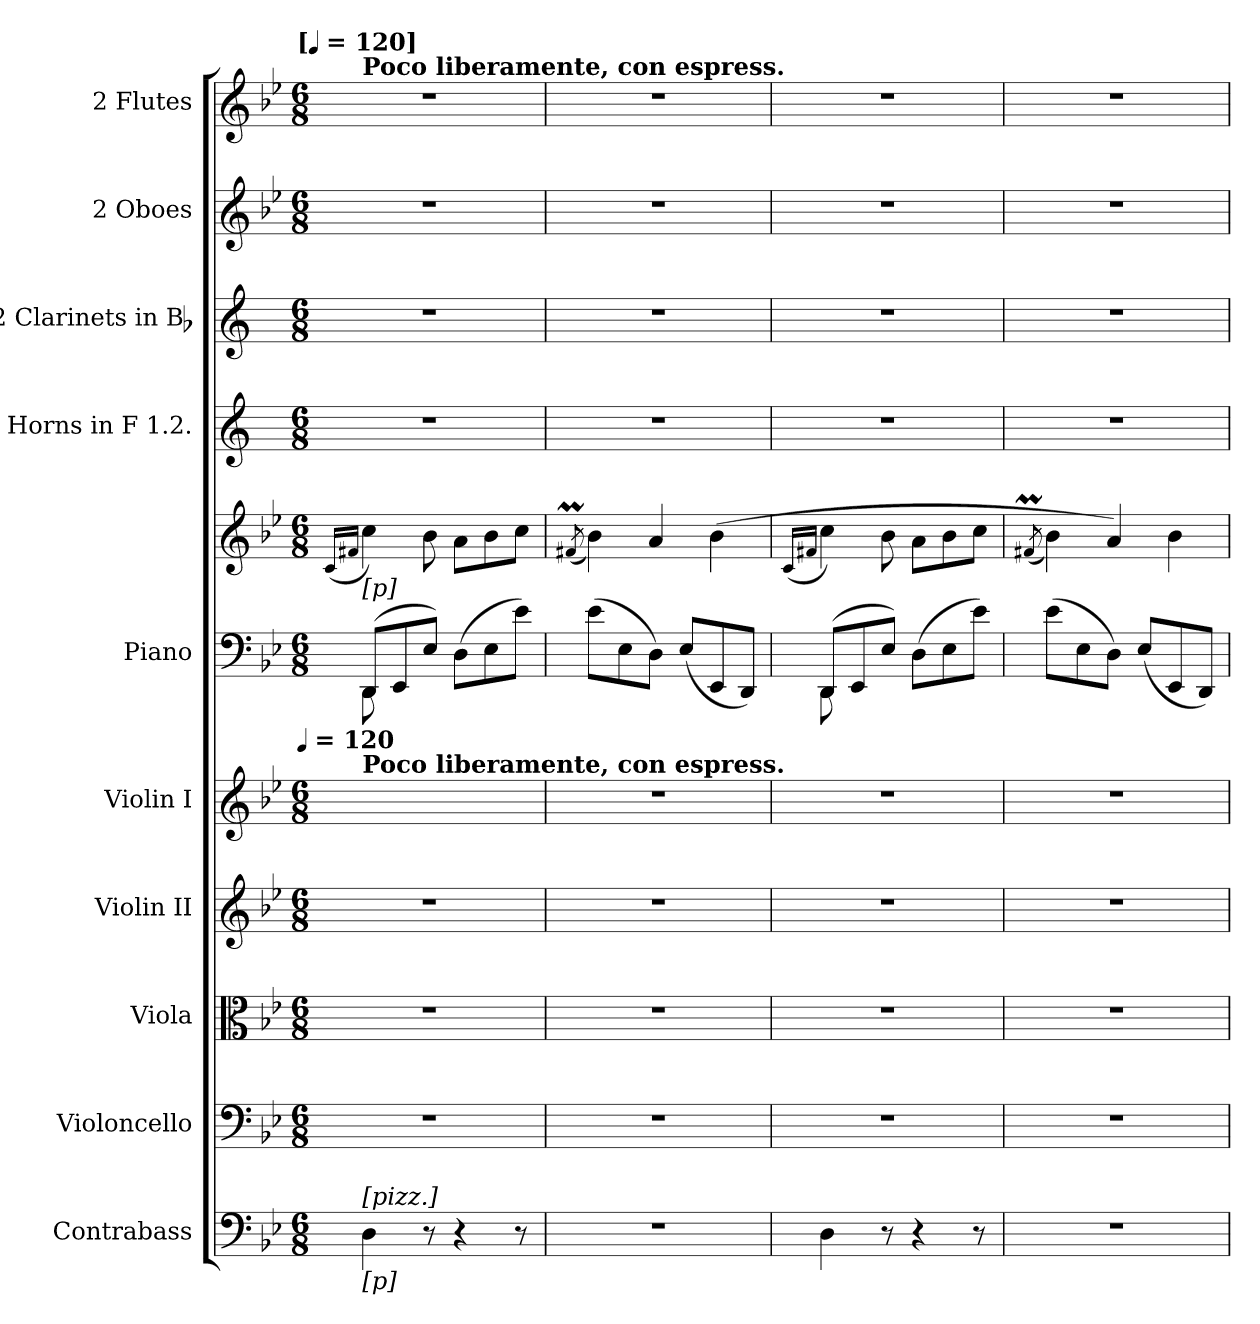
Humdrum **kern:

**kern	**kern	**kern	**kern	**kern	**kern	**kern	**kern	**kern	**kern	**kern
*part10	*part9	*part8	*part7	*part6	*part5	*part5	*part4	*part3	*part2	*part1
*staff11	*staff10	*staff9	*staff8	*staff7	*staff6	*staff5	*staff4	*staff3	*staff2	*staff1
*I"Contrabass	*I"Violoncello	*I"Viola	*I"Violin II	*I"Violin I	*I"Piano	*	*I"Horns in F 1.2.	*I"2 Clarinets in Bb	*I"2 Oboes	*I"2 Flutes
*I'Cb.	*I'Vc.	*I'Vla.	*I'Vln. II	*I'Vln. I	*I'Pno.	*	*I'1.2.Hn.	*I'1.2.Cl.	*I'1.2.Ob.	*I'1.2.Fl.
*clefF4	*clefF4	*clefC3	*clefG2	*clefG2	*clefF4	*clefG2	*clefG2	*clefG2	*clefG2	*clefG2
*ITrd7c12	*	*	*	*	*	*	*ITrd4c7	*ITrd1c2	*	*
*k[b-e-]	*k[b-e-]	*k[b-e-]	*k[b-e-]	*k[b-e-]	*k[b-e-]	*k[b-e-]	*k[b-]	*k[b-e-]	*k[b-e-]	*k[b-e-]
*B-:	*B-:	*B-:	*B-:	*B-:	*B-:	*B-:	*F:	*B-:	*B-:	*B-:
!!LO:TX:omd:t=[[quarter] = 120]
*M6/8	*M6/8	*M6/8	*M6/8	*M6/8	*M6/8	*M6/8	*M6/8	*M6/8	*M6/8	*M6/8
*MM120	*MM120	*MM120	*MM120	*MM120	*MM120	*MM120	*MM120	*MM120	*MM120	*MM120
=1	=1	=1	=1	=1	=1	=1	=1	=1	=1	=1
!	!	!	!	!LO:TX:t=[quarter] = 120	!	!	!	!	!	!
.	.	.	.	.	.	(<16qqc/LL	.	.	.	.
.	.	.	.	.	.	16qqf#X/JJ	.	.	.	.
*	*	*	*	*	*^	*	*	*	*	*
!	!	!	!	!	!	!	!	!	!	!	!LO:TX:a:B:t=Poco liberamente, con espress.
!	!	!	!	!	!	!	!LO:TX:b:t=[p]	!	!	!	!
!	!	!	!	!LO:TX:a:B:t=Poco liberamente, con espress.	!	!	!	!	!	!	!
!LO:TX:b:t=[p]	!	!	!	!	!	!	!	!	!	!	!
!LO:TX:a:t=[pizz.]	!	!	!	!	!	!	!	!	!	!	!
4DD	4%3r	4%3r	4%3r	4%3r	(<8DDL	8DD	4cc)	4%3r	4%3r	4%3r	4%3r
.	.	.	.	.	8EE-	2ryy	.	.	.	.	.
8r	.	.	.	.	8E-J)	.	8b-	.	.	.	.
4r	.	.	.	.	(8DL	.	8aL	.	.	.	.
.	.	.	.	.	8E-	.	8b-	.	.	.	.
8r	.	.	.	.	8e-J)	8ryy	8ccJ	.	.	.	.
*	*	*	*	*	*v	*v	*	*	*	*	*
=2	=2	=2	=2	=2	=2	=2	=2	=2	=2	=2
.	.	.	.	.	.	(8qf#Xm/	.	.	.	.
4%3r	4%3r	4%3r	4%3r	4%3r	(8e-L	4b-)	4%3r	4%3r	4%3r	4%3r
.	.	.	.	.	8E-	.	.	.	.	.
.	.	.	.	.	8DJ)	4ai	.	.	.	.
.	.	.	.	.	(8E-L	.	.	.	.	.
.	.	.	.	.	8EE-	(4b-	.	.	.	.
.	.	.	.	.	8DDJ)	.	.	.	.	.
=3	=3	=3	=3	=3	=3	=3	=3	=3	=3	=3
.	.	.	.	.	.	(16qqc/LL	.	.	.	.
.	.	.	.	.	.	16qqf#X/JJ	.	.	.	.
*	*	*	*	*	*^	*	*	*	*	*
4DD	4%3r	4%3r	4%3r	4%3r	(<8DDL	8DD	4cc)	4%3r	4%3r	4%3r	4%3r
.	.	.	.	.	8EE-	2ryy	.	.	.	.	.
8r	.	.	.	.	8E-J)	.	8b-	.	.	.	.
4r	.	.	.	.	(8DL	.	8aL	.	.	.	.
.	.	.	.	.	8E-	.	8b-	.	.	.	.
8r	.	.	.	.	8e-J)	8ryy	8ccJ	.	.	.	.
*	*	*	*	*	*v	*v	*	*	*	*	*
=4	=4	=4	=4	=4	=4	=4	=4	=4	=4	=4
.	.	.	.	.	.	(8qf#Xm/	.	.	.	.
4%3r	4%3r	4%3r	4%3r	4%3r	(8e-L	4b-)	4%3r	4%3r	4%3r	4%3r
.	.	.	.	.	8E-	.	.	.	.	.
.	.	.	.	.	8DJ)	4a)	.	.	.	.
.	.	.	.	.	(8E-L	.	.	.	.	.
.	.	.	.	.	8EE-	4b-	.	.	.	.
.	.	.	.	.	8DDJ)	.	.	.	.	.
=	=	=	=	=	=	=	=	=	=	=
*-	*-	*-	*-	*-	*-	*-	*-	*-	*-	*-
